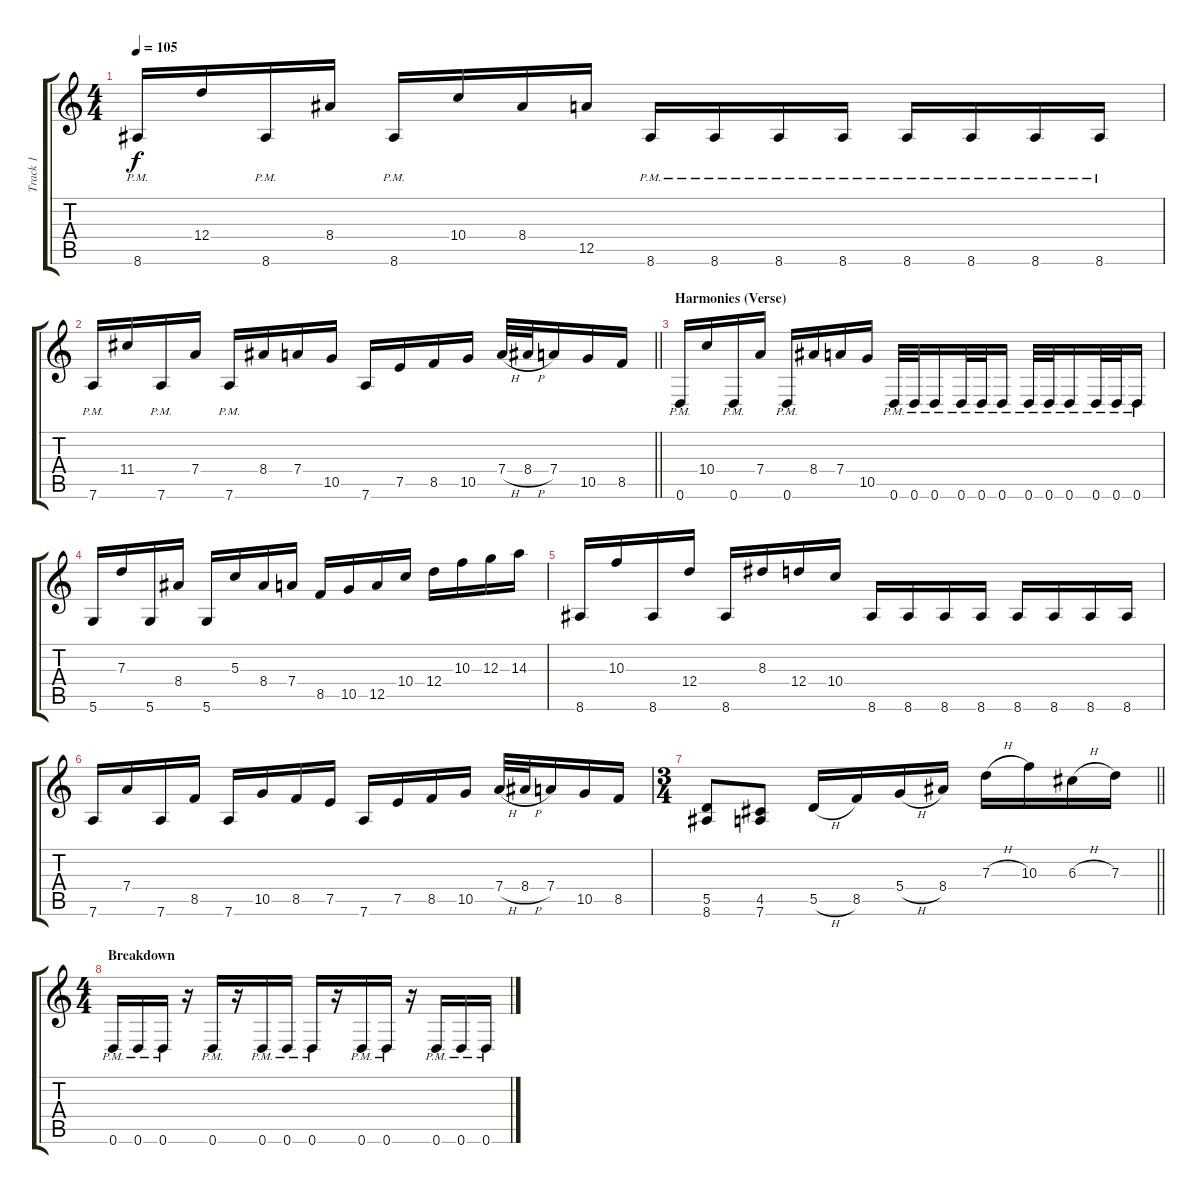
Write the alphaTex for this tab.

\track ("Track 1" "Track 1") {instrument distortionguitar}
\staff {score tabs}
\tuning (E4 B3 G3 D3 A2 D2) {hide}
\ts (4 4)
\tempo 105
\clef g2
\ks c
8.6{pm}.16{dy f} 12.4.16 8.6{pm}.16 8.4.16 8.6{pm}.16 10.4.16 8.4.16 12.5.16 8.6{pm}.16 8.6{pm}.16 8.6{pm}.16 8.6{pm}.16 8.6{pm}.16 8.6{pm}.16 8.6{pm}.16 8.6{pm}.16 |
\barLineRight lightlight
7.6{pm}.16 11.4.16 7.6{pm}.16 7.4.16 7.6{pm}.16 8.4.16 7.4.16 10.5.16 7.6.16 7.5.16 8.5.16 10.5.16 7.4{h}.32 8.4{h}.32 7.4.16 10.5.16 8.5.16 |
\section ("" "Harmonies (Verse)")
0.6{pm}.16 10.4.16 0.6{pm}.16 7.4.16 0.6{pm}.16 8.4.16 7.4.16 10.5.16 0.6{pm}.32 0.6{pm}.32 0.6{pm}.16 0.6{pm}.32 0.6{pm}.32 0.6{pm}.16 0.6{pm}.32 0.6{pm}.32 0.6{pm}.16 0.6{pm}.32 0.6{pm}.32 0.6{pm}.16 |
5.6.16 7.3.16 5.6.16 8.4.16 5.6.16 5.3.16 8.4.16 7.4.16 8.5.16 10.5.16 12.5.16 10.4.16 12.4.16 10.3.16 12.3.16 14.3.16 |
8.6.16 10.3.16 8.6.16 12.4.16 8.6.16 8.3.16 12.4.16 10.4.16 8.6.16 8.6.16 8.6.16 8.6.16 8.6.16 8.6.16 8.6.16 8.6.16 |
7.6.16 7.4.16 7.6.16 8.5.16 7.6.16 10.5.16 8.5.16 7.5.16 7.6.16 7.5.16 8.5.16 10.5.16 7.4{h}.32 8.4{h}.32 7.4.16 10.5.16 8.5.16 |
\ts (3 4)
\barLineRight lightlight
(5.5 8.6).8 (4.5 7.6).8 5.5{h}.16 8.5.16 5.4{h}.16 8.4.16 7.3{h}.16 10.3.16 6.3{h}.16 7.3.16 |
\ts (4 4)
\section ("" "Breakdown")
0.6{pm}.16 0.6{pm}.16 0.6{pm}.16 r.16 0.6{pm}.16 r.16 0.6{pm}.16 0.6{pm}.16 0.6{pm}.16 r.16 0.6{pm}.16 0.6{pm}.16 r.16 0.6{pm}.16 0.6{pm}.16 0.6{pm}.16
